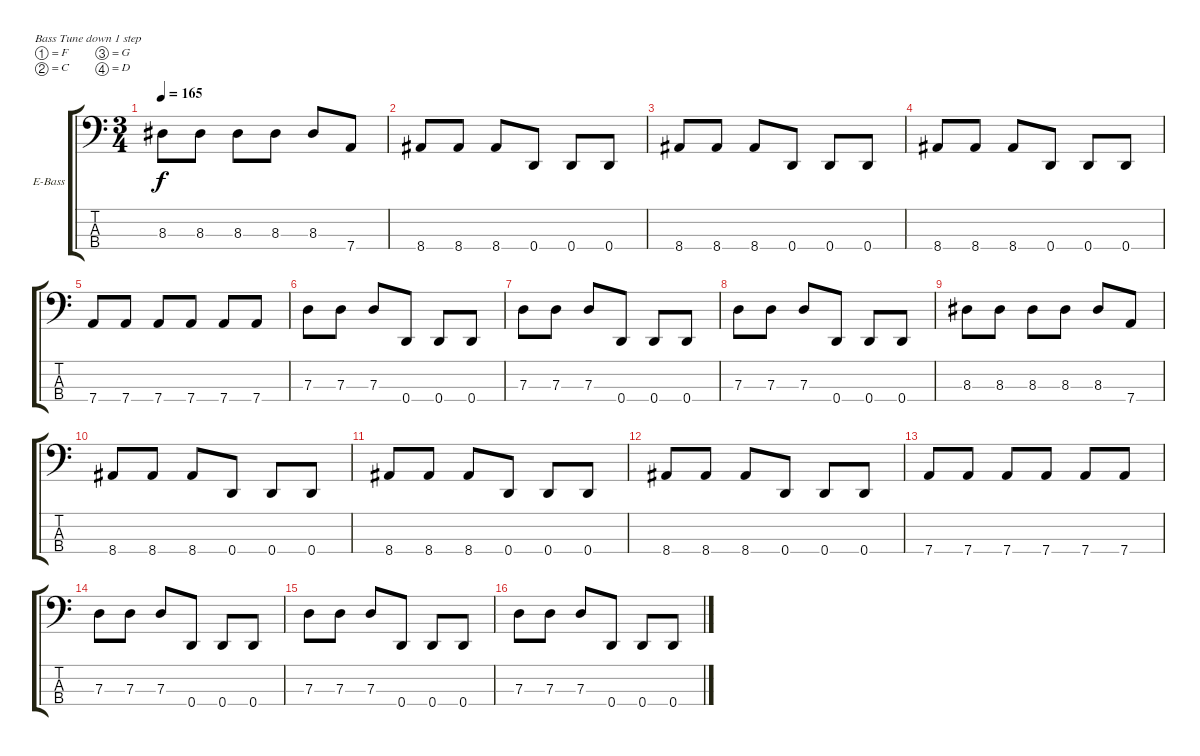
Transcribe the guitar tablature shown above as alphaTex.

\bracketExtendMode groupsimilarinstruments
\firstSystemTrackNameOrientation horizontal
\otherSystemsTrackNameOrientation horizontal
\track ("Kristian - Bass" "E-Bass") {instrument electricbassfinger}
\staff {score tabs}
\tuning (F2 C2 G1 D1)
\ts (3 4)
\tempo 165
\clef f4
\ks c
8.3.8{dy f} 8.3.8 8.3.8 8.3.8 8.3.8 7.4.8 |
8.4.8 8.4.8 8.4.8 0.4.8 0.4.8 0.4.8 |
8.4.8 8.4.8 8.4.8 0.4.8 0.4.8 0.4.8 |
8.4.8 8.4.8 8.4.8 0.4.8 0.4.8 0.4.8 |
7.4.8 7.4.8 7.4.8 7.4.8 7.4.8 7.4.8 |
7.3.8 7.3.8 7.3.8 0.4.8 0.4.8 0.4.8 |
7.3.8 7.3.8 7.3.8 0.4.8 0.4.8 0.4.8 |
7.3.8 7.3.8 7.3.8 0.4.8 0.4.8 0.4.8 |
8.3.8 8.3.8 8.3.8 8.3.8 8.3.8 7.4.8 |
8.4.8 8.4.8 8.4.8 0.4.8 0.4.8 0.4.8 |
8.4.8 8.4.8 8.4.8 0.4.8 0.4.8 0.4.8 |
8.4.8 8.4.8 8.4.8 0.4.8 0.4.8 0.4.8 |
7.4.8 7.4.8 7.4.8 7.4.8 7.4.8 7.4.8 |
7.3.8 7.3.8 7.3.8 0.4.8 0.4.8 0.4.8 |
7.3.8 7.3.8 7.3.8 0.4.8 0.4.8 0.4.8 |
7.3.8 7.3.8 7.3.8 0.4.8 0.4.8 0.4.8
